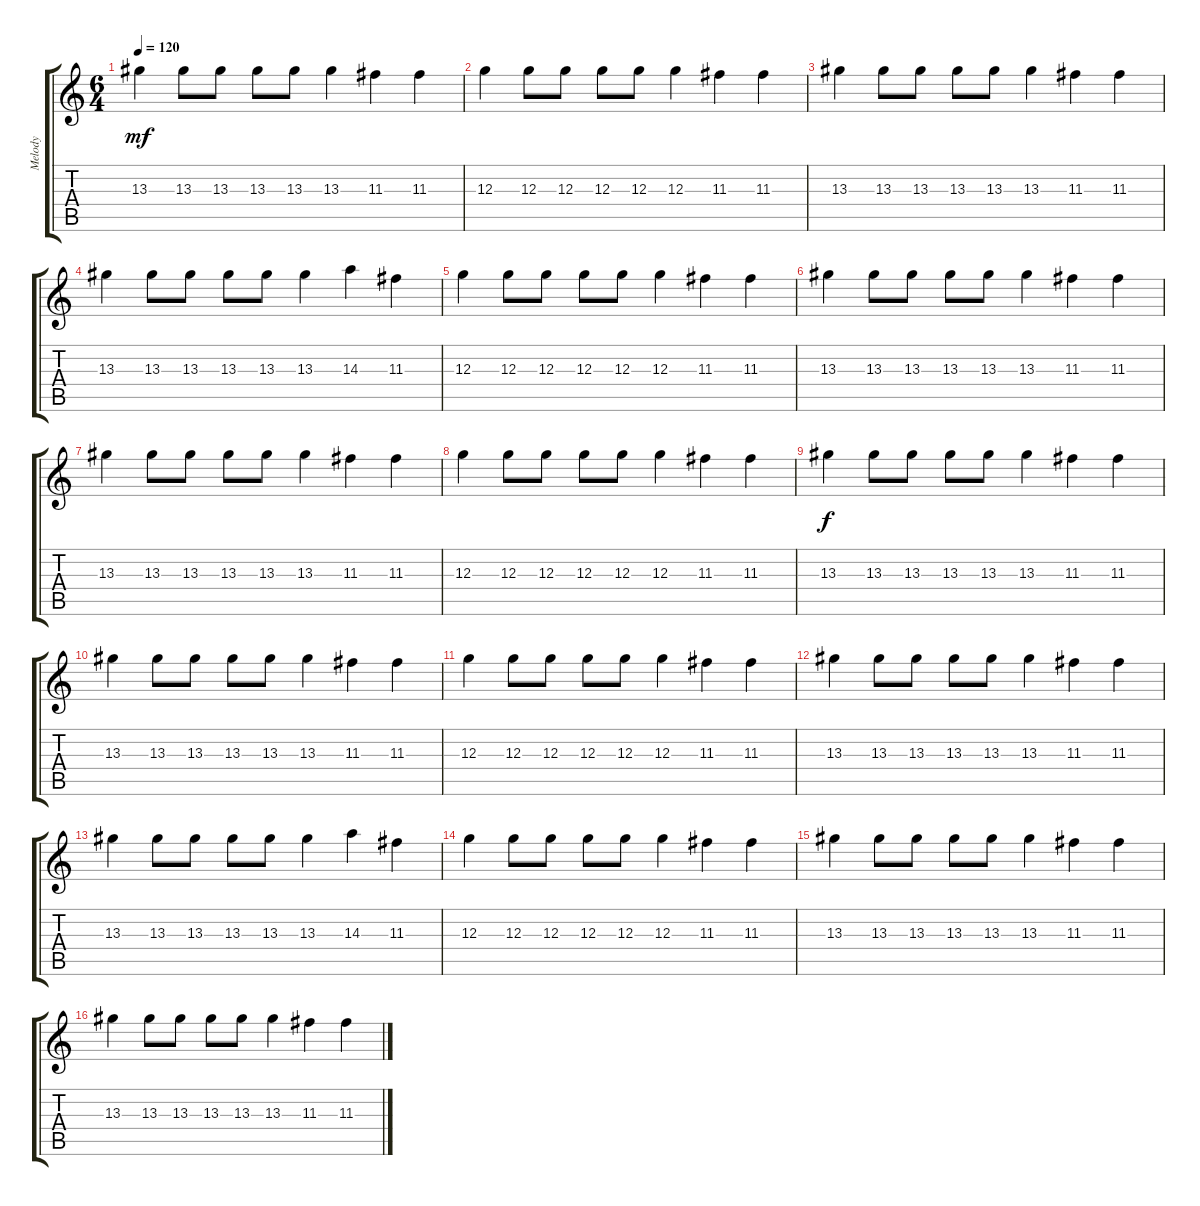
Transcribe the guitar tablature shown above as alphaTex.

\track ("Melody" "Melody") {instrument electricguitarjazz}
\staff {score tabs}
\tuning (E4 B3 G3 D3 A2 E2) {hide}
\ts (6 4)
\tempo 120
\clef g2
\ks c
13.3.4{dy mf} 13.3.8 13.3.8 13.3.8 13.3.8 13.3.4 11.3.4 11.3.4 |
12.3.4 12.3.8 12.3.8 12.3.8 12.3.8 12.3.4 11.3.4 11.3.4 |
13.3.4 13.3.8 13.3.8 13.3.8 13.3.8 13.3.4 11.3.4 11.3.4 |
13.3.4 13.3.8 13.3.8 13.3.8 13.3.8 13.3.4 14.3.4 11.3.4 |
12.3.4 12.3.8 12.3.8 12.3.8 12.3.8 12.3.4 11.3.4 11.3.4 |
13.3.4 13.3.8 13.3.8 13.3.8 13.3.8 13.3.4 11.3.4 11.3.4 |
13.3.4 13.3.8 13.3.8 13.3.8 13.3.8 13.3.4 11.3.4 11.3.4 |
12.3.4 12.3.8 12.3.8 12.3.8 12.3.8 12.3.4 11.3.4 11.3.4 |
13.3.4{dy f} 13.3.8 13.3.8 13.3.8 13.3.8 13.3.4 11.3.4 11.3.4 |
13.3.4 13.3.8 13.3.8 13.3.8 13.3.8 13.3.4 11.3.4 11.3.4 |
12.3.4 12.3.8 12.3.8 12.3.8 12.3.8 12.3.4 11.3.4 11.3.4 |
13.3.4 13.3.8 13.3.8 13.3.8 13.3.8 13.3.4 11.3.4 11.3.4 |
13.3.4 13.3.8 13.3.8 13.3.8 13.3.8 13.3.4 14.3.4 11.3.4 |
12.3.4 12.3.8 12.3.8 12.3.8 12.3.8 12.3.4 11.3.4 11.3.4 |
13.3.4 13.3.8 13.3.8 13.3.8 13.3.8 13.3.4 11.3.4 11.3.4 |
13.3.4 13.3.8 13.3.8 13.3.8 13.3.8 13.3.4 11.3.4 11.3.4
